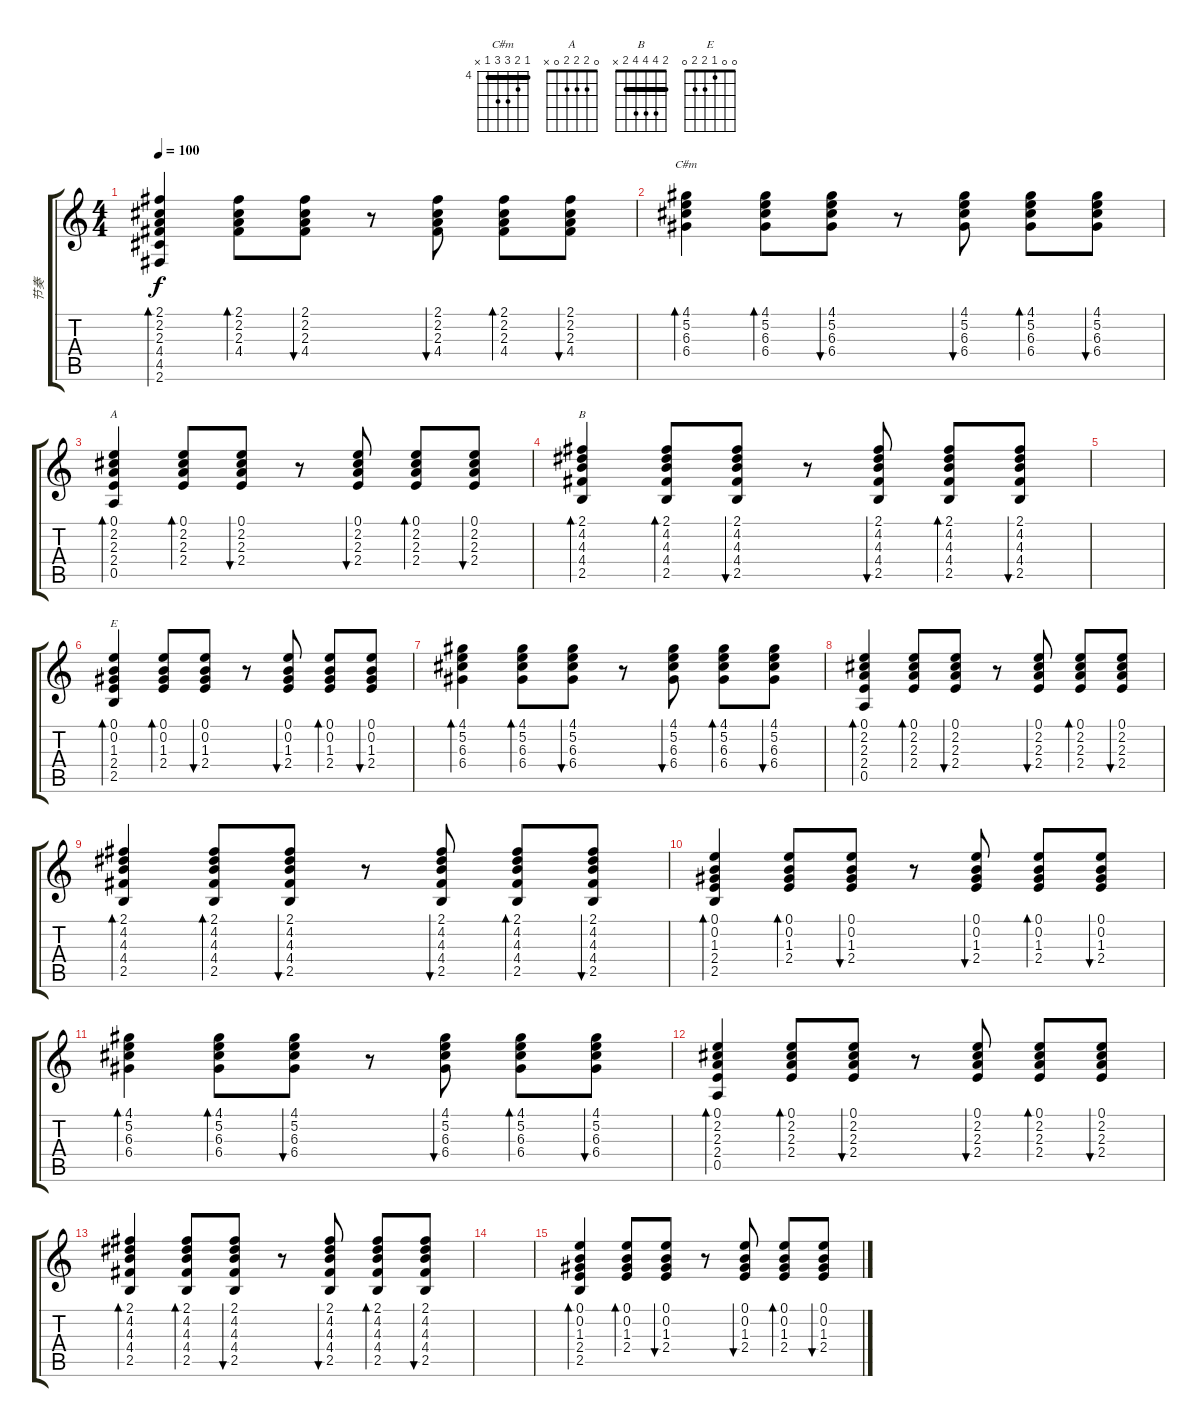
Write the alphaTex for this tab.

\track ("节奏" "节奏") {instrument acousticguitarnylon}
\staff {score tabs}
\tuning (E4 B3 G3 D3 A2 E2) {hide}
\chord ("C#m" 4 5 6 6 4 x) {firstfret 4 barre 4}
\chord ("A" 0 2 2 2 0 x)
\chord ("B" 2 4 4 4 2 x) {barre 2}
\chord ("E" 0 0 1 2 2 0)
\ts (4 4)
\tempo 100
\clef g2
\ks c
(2.1 2.2 2.3 4.4 4.5 2.6).4{bd 30 dy f} (2.1 2.2 2.3 4.4).8{bd 30} (2.1 2.2 2.3 4.4).8{bu 30} r.8 (2.1 2.2 2.3 4.4).8{bu 30} (2.1 2.2 2.3 4.4).8{bd 30} (2.1 2.2 2.3 4.4).8{bu 30} |
(4.1 5.2 6.3 6.4).4{bd 30 ch "C#m"} (4.1 5.2 6.3 6.4).8{bd 30} (4.1 5.2 6.3 6.4).8{bu 30} r.8 (4.1 5.2 6.3 6.4).8{bu 30} (4.1 5.2 6.3 6.4).8{bd 30} (4.1 5.2 6.3 6.4).8{bu 30} |
(0.1 2.2 2.3 2.4 0.5).4{bd 30 ch "A"} (0.1 2.2 2.3 2.4).8{bd 30} (0.1 2.2 2.3 2.4).8{bu 30} r.8 (0.1 2.2 2.3 2.4).8{bu 30} (0.1 2.2 2.3 2.4).8{bd 30} (0.1 2.2 2.3 2.4).8{bu 30} |
(2.1 4.2 4.3 4.4 2.5).4{bd 30 ch "B"} (2.1 4.2 4.3 4.4 2.5).8{bd 30} (2.1 4.2 4.3 4.4 2.5).8{bu 30} r.8 (2.1 4.2 4.3 4.4 2.5).8{bu 30} (2.1 4.2 4.3 4.4 2.5).8{bd 30} (2.1 4.2 4.3 4.4 2.5).8{bu 30} |
|
(0.1 0.2 1.3 2.4 2.5).4{bd 30 ch "E"} (0.1 0.2 1.3 2.4).8{bd 30} (0.1 0.2 1.3 2.4).8{bu 30} r.8 (0.1 0.2 1.3 2.4).8{bu 30} (0.1 0.2 1.3 2.4).8{bd 30} (0.1 0.2 1.3 2.4).8{bu 30} |
(4.1 5.2 6.3 6.4).4{bd 30} (4.1 5.2 6.3 6.4).8{bd 30} (4.1 5.2 6.3 6.4).8{bu 30} r.8 (4.1 5.2 6.3 6.4).8{bu 30} (4.1 5.2 6.3 6.4).8{bd 30} (4.1 5.2 6.3 6.4).8{bu 30} |
(0.1 2.2 2.3 2.4 0.5).4{bd 30} (0.1 2.2 2.3 2.4).8{bd 30} (0.1 2.2 2.3 2.4).8{bu 30} r.8 (0.1 2.2 2.3 2.4).8{bu 30} (0.1 2.2 2.3 2.4).8{bd 30} (0.1 2.2 2.3 2.4).8{bu 30} |
(2.1 4.2 4.3 4.4 2.5).4{bd 30} (2.1 4.2 4.3 4.4 2.5).8{bd 30} (2.1 4.2 4.3 4.4 2.5).8{bu 30} r.8 (2.1 4.2 4.3 4.4 2.5).8{bu 30} (2.1 4.2 4.3 4.4 2.5).8{bd 30} (2.1 4.2 4.3 4.4 2.5).8{bu 30} |
(0.1 0.2 1.3 2.4 2.5).4{bd 30} (0.1 0.2 1.3 2.4).8{bd 30} (0.1 0.2 1.3 2.4).8{bu 30} r.8 (0.1 0.2 1.3 2.4).8{bu 30} (0.1 0.2 1.3 2.4).8{bd 30} (0.1 0.2 1.3 2.4).8{bu 30} |
(4.1 5.2 6.3 6.4).4{bd 30} (4.1 5.2 6.3 6.4).8{bd 30} (4.1 5.2 6.3 6.4).8{bu 30} r.8 (4.1 5.2 6.3 6.4).8{bu 30} (4.1 5.2 6.3 6.4).8{bd 30} (4.1 5.2 6.3 6.4).8{bu 30} |
(0.1 2.2 2.3 2.4 0.5).4{bd 30} (0.1 2.2 2.3 2.4).8{bd 30} (0.1 2.2 2.3 2.4).8{bu 30} r.8 (0.1 2.2 2.3 2.4).8{bu 30} (0.1 2.2 2.3 2.4).8{bd 30} (0.1 2.2 2.3 2.4).8{bu 30} |
(2.1 4.2 4.3 4.4 2.5).4{bd 30} (2.1 4.2 4.3 4.4 2.5).8{bd 30} (2.1 4.2 4.3 4.4 2.5).8{bu 30} r.8 (2.1 4.2 4.3 4.4 2.5).8{bu 30} (2.1 4.2 4.3 4.4 2.5).8{bd 30} (2.1 4.2 4.3 4.4 2.5).8{bu 30} |
|
(0.1 0.2 1.3 2.4 2.5).4{bd 30} (0.1 0.2 1.3 2.4).8{bd 30} (0.1 0.2 1.3 2.4).8{bu 30} r.8 (0.1 0.2 1.3 2.4).8{bu 30} (0.1 0.2 1.3 2.4).8{bd 30} (0.1 0.2 1.3 2.4).8{bu 30}
